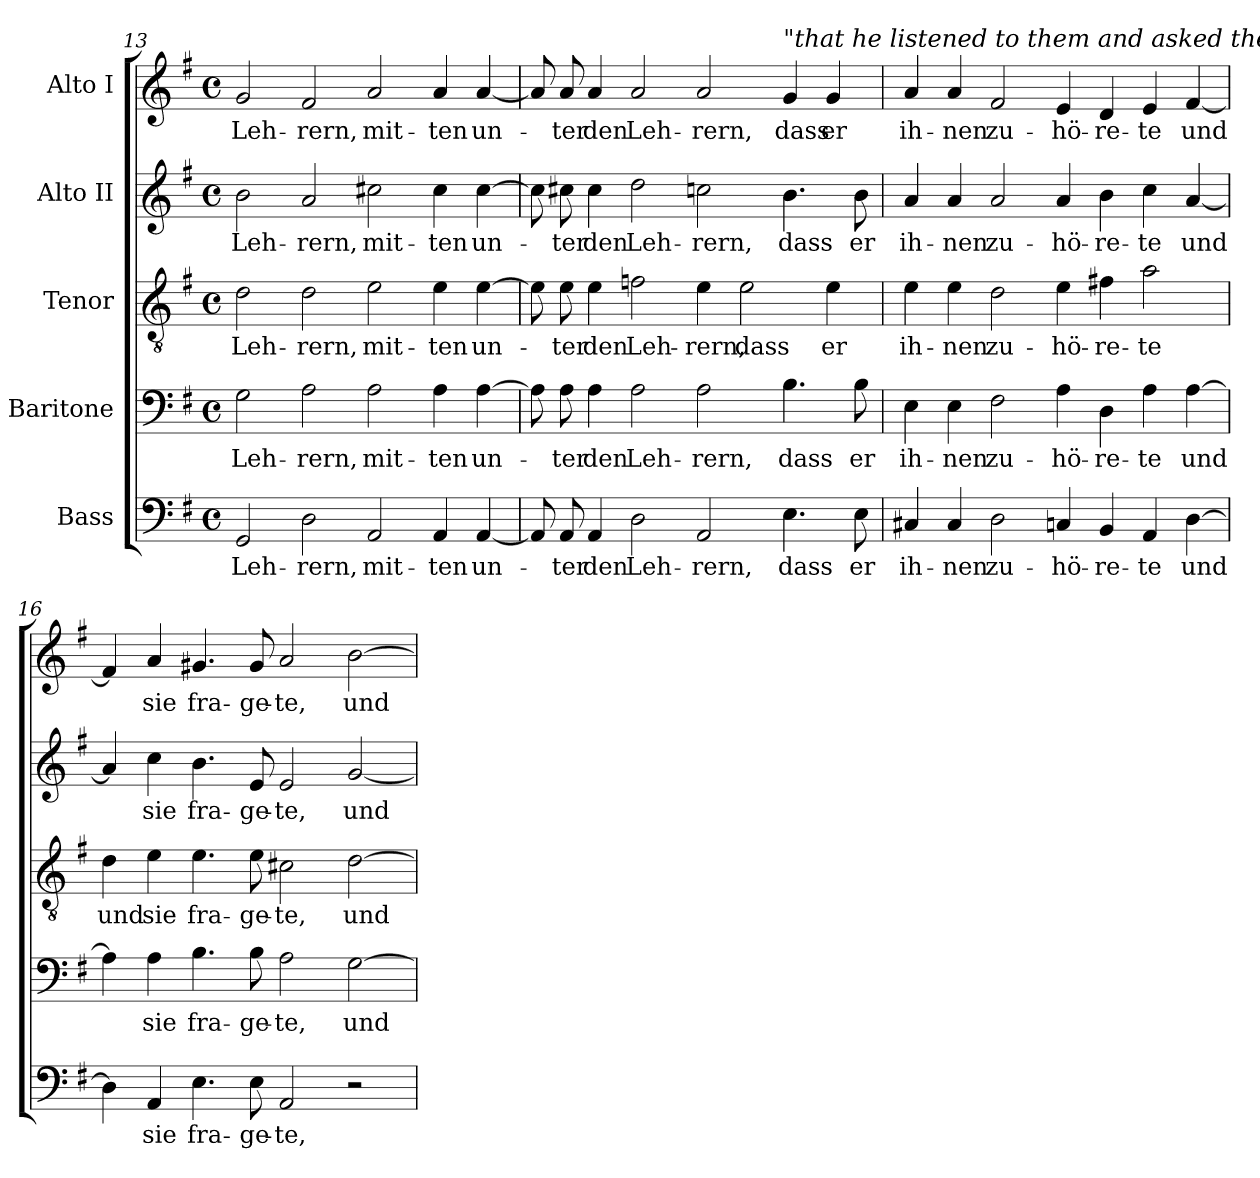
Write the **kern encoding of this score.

**kern	**text	**kern	**text	**kern	**text	**kern	**text	**kern	**text
*part5	*part5	*part4	*part4	*part3	*part3	*part2	*part2	*part1	*part1
*staff5	*staff5	*staff4	*staff4	*staff3	*staff3	*staff2	*staff2	*staff1	*staff1
*I"Bass	*	*I"Baritone	*	*I"Tenor	*	*I"Alto II	*	*I"Alto I	*
*clefF4	*	*clefF4	*	*clefGv2	*	*clefG2	*	*clefG2	*
*	*	*ITrd7c12	*	*	*	*	*	*	*
*k[f#]	*	*k[f#]	*	*k[f#]	*	*k[f#]	*	*k[f#]	*
*G:	*	*G:	*	*G:	*	*G:	*	*G:	*
*M4/4	*	*M4/4	*	*M4/4	*	*M4/4	*	*M4/4	*
*met(c)	*	*met(c)	*	*met(c)	*	*met(c)	*	*met(c)	*
=13	=13	=13	=13	=13	=13	=13	=13	=13	=13
!	!LO:LY:b:color=#000000	!	!	!	!	!	!	!	!
!	!	!	!LO:LY:b:color=#000000	!	!	!	!	!	!
!	!	!	!	!	!LO:LY:b:color=#000000	!	!	!	!
!	!	!	!	!	!	!	!LO:LY:b:color=#000000	!	!
!	!	!	!	!	!	!	!	!	!LO:LY:b:color=#000000
2GGi/	Leh-	2GGi\	Leh-	2di\	Leh-	2bi\	Leh-	2gi/	Leh-
!	!LO:LY:b:color=#000000	!	!	!	!	!	!	!	!
!	!	!	!LO:LY:b:color=#000000	!	!	!	!	!	!
!	!	!	!	!	!LO:LY:b:color=#000000	!	!	!	!
!	!	!	!	!	!	!	!LO:LY:b:color=#000000	!	!
!	!	!	!	!	!	!	!	!	!LO:LY:b:color=#000000
2Di\	-rern,	2AAi\	-rern,	2di\	-rern,	2ai/	-rern,	2f#i/	-rern,
!	!LO:LY:b:color=#000000	!	!	!	!	!	!	!	!
!	!	!	!LO:LY:b:color=#000000	!	!	!	!	!	!
!	!	!	!	!	!LO:LY:b:color=#000000	!	!	!	!
!	!	!	!	!	!	!	!LO:LY:b:color=#000000	!	!
!	!	!	!	!	!	!	!	!	!LO:LY:b:color=#000000
2AAi/	mit-	2AAi\	mit-	2ei\	mit-	2cc#Xi\	mit-	2ai/	mit-
!	!LO:LY:b:color=#000000	!	!	!	!	!	!	!	!
!	!	!	!LO:LY:b:color=#000000	!	!	!	!	!	!
!	!	!	!	!	!LO:LY:b:color=#000000	!	!	!	!
!	!	!	!	!	!	!	!LO:LY:b:color=#000000	!	!
!	!	!	!	!	!	!	!	!	!LO:LY:b:color=#000000
4AAi/	-ten	4AAi\	-ten	4ei\	-ten	4cc#i\	-ten	4ai/	-ten
!	!LO:LY:b:color=#000000	!	!	!	!	!	!	!	!
!	!	!	!LO:LY:b:color=#000000	!	!	!	!	!	!
!	!	!	!	!	!LO:LY:b:color=#000000	!	!	!	!
!	!	!	!	!	!	!	!LO:LY:b:color=#000000	!	!
!	!	!	!	!	!	!	!	!	!LO:LY:b:color=#000000
[<4AAi/	un-	[>4AAi\	un-	[>4ei\	un-	[>4cc#i\	un-	[<4ai/	un-
!!LO:LB:g=z
=14	=14	=14	=14	=14	=14	=14	=14	=14	=14
8AAi/]	.	8AAi\]	.	8ei\]	.	8cc#i\]	.	8ai/]	.
!	!LO:LY:b:color=#000000	!	!	!	!	!	!	!	!
!	!	!	!LO:LY:b:color=#000000	!	!	!	!	!	!
!	!	!	!	!	!LO:LY:b:color=#000000	!	!	!	!
!	!	!	!	!	!	!	!LO:LY:b:color=#000000	!	!
!	!	!	!	!	!	!	!	!	!LO:LY:b:color=#000000
8AAi/	-ter	8AAi\	-ter	8ei\	-ter	8cc#Xi\	-ter	8ai/	-ter
!	!LO:LY:b:color=#000000	!	!	!	!	!	!	!	!
!	!	!	!LO:LY:b:color=#000000	!	!	!	!	!	!
!	!	!	!	!	!LO:LY:b:color=#000000	!	!	!	!
!	!	!	!	!	!	!	!LO:LY:b:color=#000000	!	!
!	!	!	!	!	!	!	!	!	!LO:LY:b:color=#000000
4AAi/	den	4AAi\	den	4ei\	den	4cc#i\	den	4ai/	den
!	!LO:LY:b:color=#000000	!	!	!	!	!	!	!	!
!	!	!	!LO:LY:b:color=#000000	!	!	!	!	!	!
!	!	!	!	!	!LO:LY:b:color=#000000	!	!	!	!
!	!	!	!	!	!	!	!LO:LY:b:color=#000000	!	!
!	!	!	!	!	!	!	!	!	!LO:LY:b:color=#000000
2Di\	Leh-	2AAi\	Leh-	2fni\	Leh-	2ddi\	Leh-	2ai/	Leh-
!	!LO:LY:b:color=#000000	!	!	!	!	!	!	!	!
!	!	!	!LO:LY:b:color=#000000	!	!	!	!	!	!
!	!	!	!	!	!LO:LY:b:color=#000000	!	!	!	!
!	!	!	!	!	!	!	!LO:LY:b:color=#000000	!	!
!	!	!	!	!	!	!	!	!	!LO:LY:b:color=#000000
2AAi/	-rern,	2AAi\	-rern,	4ei\	-rern,	2ccni\	-rern,	2ai/	-rern,
!	!	!	!	!	!LO:LY:b:color=#000000	!	!	!	!
.	.	.	.	2ei\	dass	.	.	.	.
!	!LO:LY:b:color=#000000	!	!	!	!	!	!	!	!
!	!	!	!LO:LY:b:color=#000000	!	!	!	!	!	!
!	!	!	!	!	!	!	!LO:LY:b:color=#000000	!	!
!	!	!	!	!	!	!	!	!LO:TX:a:i:t="that he listened to them and asked them"	!
!	!	!	!	!	!	!	!	!	!LO:LY:b:color=#000000
4.Ei\	dass	4.BBi\	dass	.	.	4.bi\	dass	4gi/	dass
!	!	!	!	!	!LO:LY:b:color=#000000	!	!	!	!
!	!	!	!	!	!	!	!	!	!LO:LY:b:color=#000000
.	.	.	.	4ei\	er	.	.	4gi/	er
!	!LO:LY:b:color=#000000	!	!	!	!	!	!	!	!
!	!	!	!LO:LY:b:color=#000000	!	!	!	!	!	!
!	!	!	!	!	!	!	!LO:LY:b:color=#000000	!	!
8Ei\	er	8BBi\	er	.	.	8bi\	er	.	.
=15	=15	=15	=15	=15	=15	=15	=15	=15	=15
!	!LO:LY:b:color=#000000	!	!	!	!	!	!	!	!
!	!	!	!LO:LY:b:color=#000000	!	!	!	!	!	!
!	!	!	!	!	!LO:LY:b:color=#000000	!	!	!	!
!	!	!	!	!	!	!	!LO:LY:b:color=#000000	!	!
!	!	!	!	!	!	!	!	!	!LO:LY:b:color=#000000
4C#Xi/	ih-	4EEi\	ih-	4ei\	ih-	4ai/	ih-	4ai/	ih-
!	!LO:LY:b:color=#000000	!	!	!	!	!	!	!	!
!	!	!	!LO:LY:b:color=#000000	!	!	!	!	!	!
!	!	!	!	!	!LO:LY:b:color=#000000	!	!	!	!
!	!	!	!	!	!	!	!LO:LY:b:color=#000000	!	!
!	!	!	!	!	!	!	!	!	!LO:LY:b:color=#000000
4C#i/	-nen	4EEi\	-nen	4ei\	-nen	4ai/	-nen	4ai/	-nen
!	!LO:LY:b:color=#000000	!	!	!	!	!	!	!	!
!	!	!	!LO:LY:b:color=#000000	!	!	!	!	!	!
!	!	!	!	!	!LO:LY:b:color=#000000	!	!	!	!
!	!	!	!	!	!	!	!LO:LY:b:color=#000000	!	!
!	!	!	!	!	!	!	!	!	!LO:LY:b:color=#000000
2Di\	zu-	2FF#i\	zu-	2di\	zu-	2ai/	zu-	2f#i/	zu-
!	!LO:LY:b:color=#000000	!	!	!	!	!	!	!	!
!	!	!	!LO:LY:b:color=#000000	!	!	!	!	!	!
!	!	!	!	!	!LO:LY:b:color=#000000	!	!	!	!
!	!	!	!	!	!	!	!LO:LY:b:color=#000000	!	!
!	!	!	!	!	!	!	!	!	!LO:LY:b:color=#000000
4Cni/	-hö-	4AAi\	-hö-	4ei\	-hö-	4ai/	-hö-	4ei/	-hö-
!	!LO:LY:b:color=#000000	!	!	!	!	!	!	!	!
!	!	!	!LO:LY:b:color=#000000	!	!	!	!	!	!
!	!	!	!	!	!LO:LY:b:color=#000000	!	!	!	!
!	!	!	!	!	!	!	!LO:LY:b:color=#000000	!	!
!	!	!	!	!	!	!	!	!	!LO:LY:b:color=#000000
4BBi/	-re-	4DDi\	-re-	4f#Xi\	-re-	4bi\	-re-	4di/	-re-
!	!LO:LY:b:color=#000000	!	!	!	!	!	!	!	!
!	!	!	!LO:LY:b:color=#000000	!	!	!	!	!	!
!	!	!	!	!	!LO:LY:b:color=#000000	!	!	!	!
!	!	!	!	!	!	!	!LO:LY:b:color=#000000	!	!
!	!	!	!	!	!	!	!	!	!LO:LY:b:color=#000000
4AAi/	-te	4AAi\	-te	2ai\	-te	4cci\	-te	4ei/	-te
!	!LO:LY:b:color=#000000	!	!	!	!	!	!	!	!
!	!	!	!LO:LY:b:color=#000000	!	!	!	!	!	!
!	!	!	!	!	!	!	!LO:LY:b:color=#000000	!	!
!	!	!	!	!	!	!	!	!	!LO:LY:b:color=#000000
[>4Di\	und	[>4AAi\	und	.	.	[<4ai/	und	[<4f#i/	und
=16	=16	=16	=16	=16	=16	=16	=16	=16	=16
!	!	!	!	!	!LO:LY:b:color=#000000	!	!	!	!
4Di\]	.	4AAi\]	.	4di\	und	4ai/]	.	4f#i/]	.
!	!LO:LY:b:color=#000000	!	!	!	!	!	!	!	!
!	!	!	!LO:LY:b:color=#000000	!	!	!	!	!	!
!	!	!	!	!	!LO:LY:b:color=#000000	!	!	!	!
!	!	!	!	!	!	!	!LO:LY:b:color=#000000	!	!
!	!	!	!	!	!	!	!	!	!LO:LY:b:color=#000000
4AAi/	sie	4AAi\	sie	4ei\	sie	4cci\	sie	4ai/	sie
!	!LO:LY:b:color=#000000	!	!	!	!	!	!	!	!
!	!	!	!LO:LY:b:color=#000000	!	!	!	!	!	!
!	!	!	!	!	!LO:LY:b:color=#000000	!	!	!	!
!	!	!	!	!	!	!	!LO:LY:b:color=#000000	!	!
!	!	!	!	!	!	!	!	!	!LO:LY:b:color=#000000
4.Ei\	fra-	4.BBi\	fra-	4.ei\	fra-	4.bi\	fra-	4.g#Xi/	fra-
!	!LO:LY:b:color=#000000	!	!	!	!	!	!	!	!
!	!	!	!LO:LY:b:color=#000000	!	!	!	!	!	!
!	!	!	!	!	!LO:LY:b:color=#000000	!	!	!	!
!	!	!	!	!	!	!	!LO:LY:b:color=#000000	!	!
!	!	!	!	!	!	!	!	!	!LO:LY:b:color=#000000
8Ei\	-ge-	8BBi\	-ge-	8ei\	-ge-	8ei/	-ge-	8g#i/	-ge-
!	!LO:LY:b:color=#000000	!	!	!	!	!	!	!	!
!	!	!	!LO:LY:b:color=#000000	!	!	!	!	!	!
!	!	!	!	!	!LO:LY:b:color=#000000	!	!	!	!
!	!	!	!	!	!	!	!LO:LY:b:color=#000000	!	!
!	!	!	!	!	!	!	!	!	!LO:LY:b:color=#000000
2AAi/	-te,	2AAi\	-te,	2c#Xi\	-te,	2ei/	-te,	2ai/	-te,
!	!	!	!LO:LY:b:color=#000000	!	!	!	!	!	!
!	!	!	!	!	!LO:LY:b:color=#000000	!	!	!	!
!	!	!	!	!	!	!	!LO:LY:b:color=#000000	!	!
!	!	!	!	!	!	!	!	!	!LO:LY:b:color=#000000
2r	.	[>2GGi\	und	[>2di\	und	[<2gi/	und	[>2bi\	und
=	=	=	=	=	=	=	=	=	=
*-	*-	*-	*-	*-	*-	*-	*-	*-	*-
